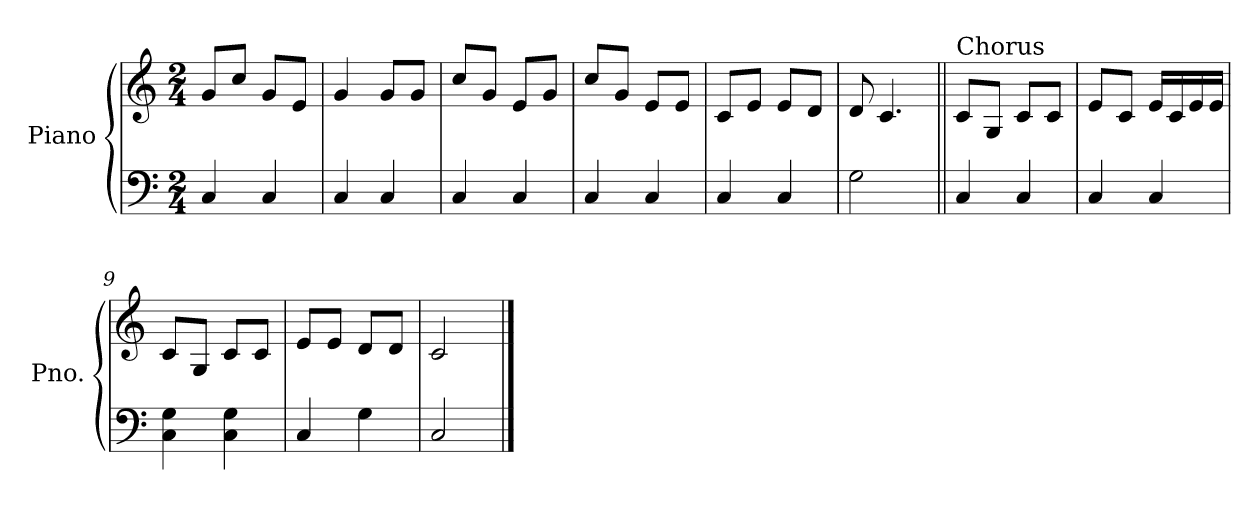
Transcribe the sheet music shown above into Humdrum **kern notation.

**kern	**kern
*part1	*part1
*staff2	*staff1
*I"Piano	*
*I'Pno.	*
*clefF4	*clefG2
*k[]	*k[]
*M2/4	*M2/4
*MM80	*MM80
=1	=1
4C/	8g/L
.	8cc/J
4C/	8g/L
.	8e/J
=2	=2
4C/	4g/
4C/	8g/L
.	8g/J
=3	=3
4C/	8cc/L
.	8g/J
4C/	8e/L
.	8g/J
=4	=4
4C/	8cc/L
.	8g/J
4C/	8e/L
.	8e/J
=5	=5
4C/	8c/L
.	8e/J
4C/	8e/L
.	8d/J
=6	=6
2G\	8d/
.	4.c/
=7||	=7||
!	!LO:TX:a:t=Chorus
4C/	8c/L
.	8G/J
4C/	8c/L
.	8c/J
=8	=8
4C/	8e/L
.	8c/J
4C/	16e/LL
.	16c/
.	16e/
.	16e/JJ
=9	=9
4C\ 4G\	8c/L
.	8G/J
4C\ 4G\	8c/L
.	8c/J
=10	=10
4C/	8e/L
.	8e/J
4G\	8d/L
.	8d/J
=11	=11
2C/	2c/
==	==
*-	*-
